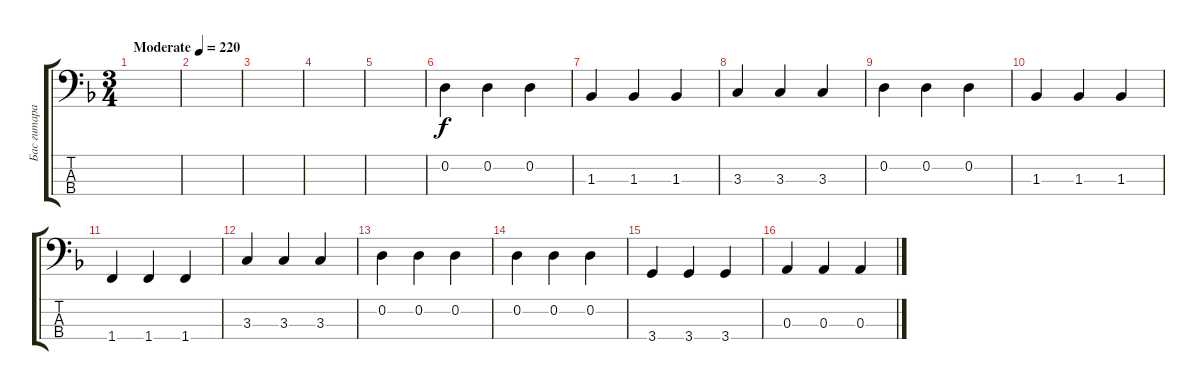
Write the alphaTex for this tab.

\track ("Бас гитара" "Бас гитара") {instrument electricbassfinger}
\staff {score tabs}
\tuning (G2 D2 A1 E1) {hide}
\ts (3 4)
\tempo (220 "Moderate")
\clef f4
\ks f
|
|
|
|
|
0.2.4 0.2.4 0.2.4 |
1.3.4 1.3.4 1.3.4 |
3.3.4 3.3.4 3.3.4 |
0.2.4 0.2.4 0.2.4 |
1.3.4 1.3.4 1.3.4 |
1.4.4 1.4.4 1.4.4 |
3.3.4 3.3.4 3.3.4 |
0.2.4 0.2.4 0.2.4 |
0.2.4 0.2.4 0.2.4 |
3.4.4 3.4.4 3.4.4 |
0.3.4 0.3.4 0.3.4
